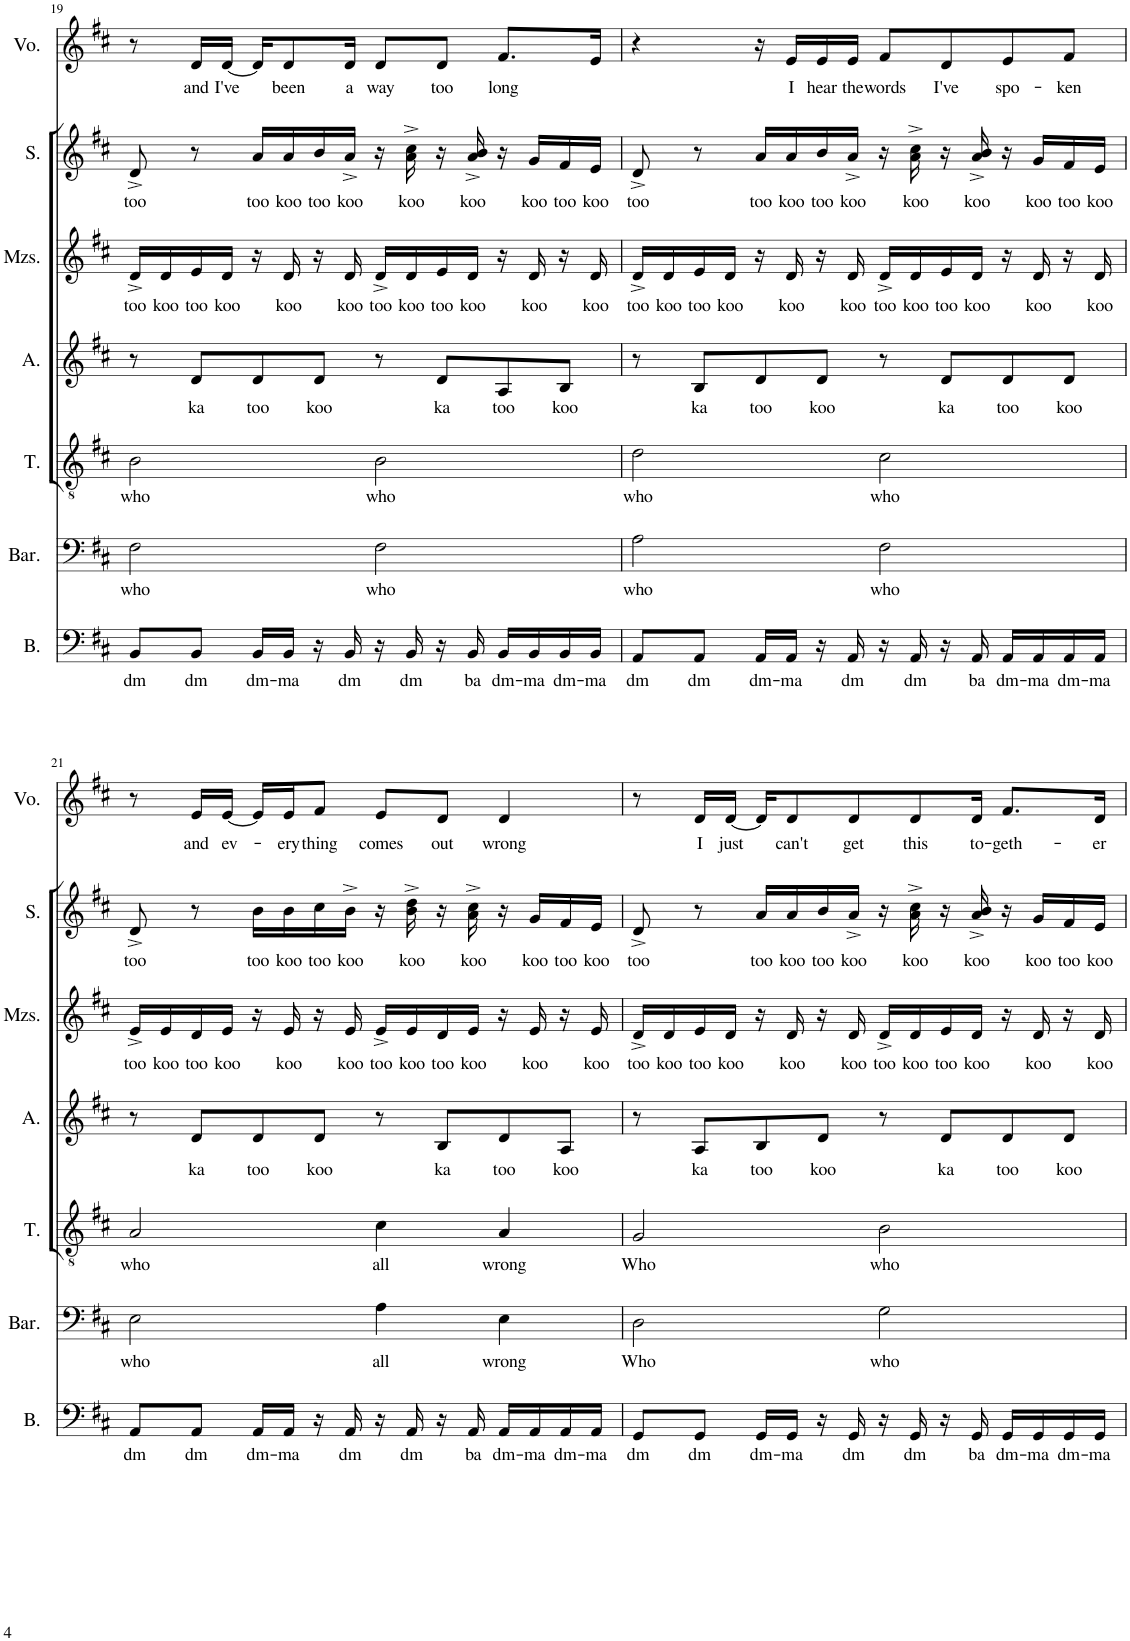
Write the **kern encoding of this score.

**kern	**text	**kern	**text	**kern	**text	**kern	**text	**kern	**text	**kern	**text	**kern	**text
*part7	*part7	*part6	*part6	*part5	*part5	*part4	*part4	*part3	*part3	*part2	*part2	*part1	*part1
*staff7	*staff7	*staff6	*staff6	*staff5	*staff5	*staff4	*staff4	*staff3	*staff3	*staff2	*staff2	*staff1	*staff1
*I"Bass	*	*I"Baritone	*	*I"Tenor	*	*I"Alto	*	*I"Mezzo-soprano	*	*I"Soprano	*	*I"Solo	*
*I'B.	*	*I'Bar.	*	*I'T.	*	*I'A.	*	*I'Mzs.	*	*I'S.	*	*	*
!!LO:PB:g=z
*clefF4	*	*clefF4	*	*clefGv2	*	*clefG2	*	*clefG2	*	*clefG2	*	*clefG2	*
*k[f#c#]	*	*k[f#c#]	*	*k[f#c#]	*	*k[f#c#]	*	*k[f#c#]	*	*k[f#c#]	*	*k[f#c#]	*
*M4/4	*	*M4/4	*	*M4/4	*	*M4/4	*	*M4/4	*	*M4/4	*	*M4/4	*
=19	=19	=19	=19	=19	=19	=19	=19	=19	=19	=19	=19	=19	=19
!	!LO:LY:b	!	!LO:LY:b	!	!LO:LY:b	!	!	!	!LO:LY:b	!	!LO:LY:b	!	!
8BB/L	dm	2F#\	who	2B\	who	8r	.	16d^/LL	too	8d^/	too	8r	.
!	!	!	!	!	!	!	!	!	!LO:LY:b	!	!	!	!
.	.	.	.	.	.	.	.	16d/	koo	.	.	.	.
!	!LO:LY:b	!	!	!	!	!	!LO:LY:b	!	!LO:LY:b	!	!	!	!LO:LY:b
8BB/J	dm	.	.	.	.	8d/L	ka	16e/	too	8r	.	16d/LL	and
!	!	!	!	!	!	!	!	!	!LO:LY:b	!	!	!	!LO:LY:b
.	.	.	.	.	.	.	.	16d/JJ	koo	.	.	[16d/JJ	I've
!	!LO:LY:b	!	!	!	!	!	!LO:LY:b	!	!	!	!LO:LY:b	!	!
16BB/LL	dm-	.	.	.	.	8d/	too	16r	.	16a/LL	too	16d/KL]	.
!	!LO:LY:b	!	!	!	!	!	!	!	!LO:LY:b	!	!LO:LY:b	!	!LO:LY:b
16BB/JJ	-ma	.	.	.	.	.	.	16d/	koo	16a/	koo	8d/	been
!	!	!	!	!	!	!	!LO:LY:b	!	!	!	!LO:LY:b	!	!
16r	.	.	.	.	.	8d/J	koo	16r	.	16b/	too	.	.
!	!LO:LY:b	!	!	!	!	!	!	!	!LO:LY:b	!	!LO:LY:b	!	!LO:LY:b
16BB/	dm	.	.	.	.	.	.	16d/	koo	16a^/JJ	koo	16d/Jk	a
!	!	!	!LO:LY:b	!	!LO:LY:b	!	!	!	!LO:LY:b	!	!	!	!LO:LY:b
16r	.	2F#\	who	2B\	who	8r	.	16d^/LL	too	16r	.	8d/L	way
!	!LO:LY:b	!	!	!	!	!	!	!	!LO:LY:b	!	!LO:LY:b	!	!
16BB/	dm	.	.	.	.	.	.	16d/	koo	16a\^ 16cc#\^	koo	.	.
!	!	!	!	!	!	!	!LO:LY:b	!	!LO:LY:b	!	!	!	!LO:LY:b
16r	.	.	.	.	.	8d/L	ka	16e/	too	16r	.	8d/J	too
!	!LO:LY:b	!	!	!	!	!	!	!	!LO:LY:b	!	!LO:LY:b	!	!
16BB/	ba	.	.	.	.	.	.	16d/JJ	koo	16a/^ 16b/^	koo	.	.
!	!LO:LY:b	!	!	!	!	!	!LO:LY:b	!	!	!	!	!	!LO:LY:b
16BB/LL	dm-	.	.	.	.	8A/	too	16r	.	16r	.	8.f#/L	long
!	!LO:LY:b	!	!	!	!	!	!	!	!LO:LY:b	!	!LO:LY:b	!	!
16BB/	-ma	.	.	.	.	.	.	16d/	koo	16g/LL	koo	.	.
!	!LO:LY:b	!	!	!	!	!	!LO:LY:b	!	!	!	!LO:LY:b	!	!
16BB/	dm-	.	.	.	.	8B/J	koo	16r	.	16f#/	too	.	.
!	!LO:LY:b	!	!	!	!	!	!	!	!LO:LY:b	!	!LO:LY:b	!	!
16BB/JJ	-ma	.	.	.	.	.	.	16d/	koo	16e/JJ	koo	16e/Jk	.
=20	=20	=20	=20	=20	=20	=20	=20	=20	=20	=20	=20	=20	=20
!	!LO:LY:b	!	!LO:LY:b	!	!LO:LY:b	!	!	!	!LO:LY:b	!	!LO:LY:b	!	!
8AA/L	dm	2A\	who	2d\	who	8r	.	16d^/LL	too	8d^/	too	4r	.
!	!	!	!	!	!	!	!	!	!LO:LY:b	!	!	!	!
.	.	.	.	.	.	.	.	16d/	koo	.	.	.	.
!	!LO:LY:b	!	!	!	!	!	!LO:LY:b	!	!LO:LY:b	!	!	!	!
8AA/J	dm	.	.	.	.	8B/L	ka	16e/	too	8r	.	.	.
!	!	!	!	!	!	!	!	!	!LO:LY:b	!	!	!	!
.	.	.	.	.	.	.	.	16d/JJ	koo	.	.	.	.
!	!LO:LY:b	!	!	!	!	!	!LO:LY:b	!	!	!	!LO:LY:b	!	!
16AA/LL	dm-	.	.	.	.	8d/	too	16r	.	16a/LL	too	16r	.
!	!LO:LY:b	!	!	!	!	!	!	!	!LO:LY:b	!	!LO:LY:b	!	!LO:LY:b
16AA/JJ	-ma	.	.	.	.	.	.	16d/	koo	16a/	koo	16e/LL	I
!	!	!	!	!	!	!	!LO:LY:b	!	!	!	!LO:LY:b	!	!LO:LY:b
16r	.	.	.	.	.	8d/J	koo	16r	.	16b/	too	16e/	hear
!	!LO:LY:b	!	!	!	!	!	!	!	!LO:LY:b	!	!LO:LY:b	!	!LO:LY:b
16AA/	dm	.	.	.	.	.	.	16d/	koo	16a^/JJ	koo	16e/JJ	the
!	!	!	!LO:LY:b	!	!LO:LY:b	!	!	!	!LO:LY:b	!	!	!	!LO:LY:b
16r	.	2F#\	who	2c#\	who	8r	.	16d^/LL	too	16r	.	8f#/L	words
!	!LO:LY:b	!	!	!	!	!	!	!	!LO:LY:b	!	!LO:LY:b	!	!
16AA/	dm	.	.	.	.	.	.	16d/	koo	16a\^ 16cc#\^	koo	.	.
!	!	!	!	!	!	!	!LO:LY:b	!	!LO:LY:b	!	!	!	!LO:LY:b
16r	.	.	.	.	.	8d/L	ka	16e/	too	16r	.	8d/	I've
!	!LO:LY:b	!	!	!	!	!	!	!	!LO:LY:b	!	!LO:LY:b	!	!
16AA/	ba	.	.	.	.	.	.	16d/JJ	koo	16a/^ 16b/^	koo	.	.
!	!LO:LY:b	!	!	!	!	!	!LO:LY:b	!	!	!	!	!	!LO:LY:b
16AA/LL	dm-	.	.	.	.	8d/	too	16r	.	16r	.	8e/	spo-
!	!LO:LY:b	!	!	!	!	!	!	!	!LO:LY:b	!	!LO:LY:b	!	!
16AA/	-ma	.	.	.	.	.	.	16d/	koo	16g/LL	koo	.	.
!	!LO:LY:b	!	!	!	!	!	!LO:LY:b	!	!	!	!LO:LY:b	!	!LO:LY:b
16AA/	dm-	.	.	.	.	8d/J	koo	16r	.	16f#/	too	8f#/J	-ken
!	!LO:LY:b	!	!	!	!	!	!	!	!LO:LY:b	!	!LO:LY:b	!	!
16AA/JJ	-ma	.	.	.	.	.	.	16d/	koo	16e/JJ	koo	.	.
!!LO:LB:g=z
=21	=21	=21	=21	=21	=21	=21	=21	=21	=21	=21	=21	=21	=21
!	!LO:LY:b	!	!LO:LY:b	!	!LO:LY:b	!	!	!	!LO:LY:b	!	!LO:LY:b	!	!
8AA/L	dm	2E\	who	2A/	who	8r	.	16e^/LL	too	8d^/	too	8r	.
!	!	!	!	!	!	!	!	!	!LO:LY:b	!	!	!	!
.	.	.	.	.	.	.	.	16e/	koo	.	.	.	.
!	!LO:LY:b	!	!	!	!	!	!LO:LY:b	!	!LO:LY:b	!	!	!	!LO:LY:b
8AA/J	dm	.	.	.	.	8d/L	ka	16d/	too	8r	.	16e/LL	and
!	!	!	!	!	!	!	!	!	!LO:LY:b	!	!	!	!LO:LY:b
.	.	.	.	.	.	.	.	16e/JJ	koo	.	.	[16e/JJ	ev-
!	!LO:LY:b	!	!	!	!	!	!LO:LY:b	!	!	!	!LO:LY:b	!	!
16AA/LL	dm-	.	.	.	.	8d/	too	16r	.	16b\LL	too	16e/LL]	.
!	!LO:LY:b	!	!	!	!	!	!	!	!LO:LY:b	!	!LO:LY:b	!	!LO:LY:b
16AA/JJ	-ma	.	.	.	.	.	.	16e/	koo	16b\	koo	16e/J	ery
!	!	!	!	!	!	!	!LO:LY:b	!	!	!	!LO:LY:b	!	!LO:LY:b
16r	.	.	.	.	.	8d/J	koo	16r	.	16cc#\	too	8f#/J	thing
!	!LO:LY:b	!	!	!	!	!	!	!	!LO:LY:b	!	!LO:LY:b	!	!
16AA/	dm	.	.	.	.	.	.	16e/	koo	16b^\JJ	koo	.	.
!	!	!	!LO:LY:b	!	!LO:LY:b	!	!	!	!LO:LY:b	!	!	!	!LO:LY:b
16r	.	4A\	all	4c#\	all	8r	.	16e^/LL	too	16r	.	8e/L	comes
!	!LO:LY:b	!	!	!	!	!	!	!	!LO:LY:b	!	!LO:LY:b	!	!
16AA/	dm	.	.	.	.	.	.	16e/	koo	16b\^ 16dd\^	koo	.	.
!	!	!	!	!	!	!	!LO:LY:b	!	!LO:LY:b	!	!	!	!LO:LY:b
16r	.	.	.	.	.	8B/L	ka	16d/	too	16r	.	8d/J	out
!	!LO:LY:b	!	!	!	!	!	!	!	!LO:LY:b	!	!LO:LY:b	!	!
16AA/	ba	.	.	.	.	.	.	16e/JJ	koo	16a\^ 16cc#\^	koo	.	.
!	!LO:LY:b	!	!LO:LY:b	!	!LO:LY:b	!	!LO:LY:b	!	!	!	!	!	!LO:LY:b
16AA/LL	dm-	4E\	wrong	4A/	wrong	8d/	too	16r	.	16r	.	4d/	wrong
!	!LO:LY:b	!	!	!	!	!	!	!	!LO:LY:b	!	!LO:LY:b	!	!
16AA/	-ma	.	.	.	.	.	.	16e/	koo	16g/LL	koo	.	.
!	!LO:LY:b	!	!	!	!	!	!LO:LY:b	!	!	!	!LO:LY:b	!	!
16AA/	dm-	.	.	.	.	8A/J	koo	16r	.	16f#/	too	.	.
!	!LO:LY:b	!	!	!	!	!	!	!	!LO:LY:b	!	!LO:LY:b	!	!
16AA/JJ	-ma	.	.	.	.	.	.	16e/	koo	16e/JJ	koo	.	.
=22	=22	=22	=22	=22	=22	=22	=22	=22	=22	=22	=22	=22	=22
!	!LO:LY:b	!	!LO:LY:b	!	!LO:LY:b	!	!	!	!LO:LY:b	!	!LO:LY:b	!	!
8GG/L	dm	2D\	Who	2G/	Who	8r	.	16d^/LL	too	8d^/	too	8r	.
!	!	!	!	!	!	!	!	!	!LO:LY:b	!	!	!	!
.	.	.	.	.	.	.	.	16d/	koo	.	.	.	.
!	!LO:LY:b	!	!	!	!	!	!LO:LY:b	!	!LO:LY:b	!	!	!	!LO:LY:b
8GG/J	dm	.	.	.	.	8A/L	ka	16e/	too	8r	.	16d/LL	I
!	!	!	!	!	!	!	!	!	!LO:LY:b	!	!	!	!LO:LY:b
.	.	.	.	.	.	.	.	16d/JJ	koo	.	.	[16d/JJ	just
!	!LO:LY:b	!	!	!	!	!	!LO:LY:b	!	!	!	!LO:LY:b	!	!
16GG/LL	dm-	.	.	.	.	8B/	too	16r	.	16a/LL	too	16d/KL]	.
!	!LO:LY:b	!	!	!	!	!	!	!	!LO:LY:b	!	!LO:LY:b	!	!LO:LY:b
16GG/JJ	-ma	.	.	.	.	.	.	16d/	koo	16a/	koo	8d/	can't
!	!	!	!	!	!	!	!LO:LY:b	!	!	!	!LO:LY:b	!	!
16r	.	.	.	.	.	8d/J	koo	16r	.	16b/	too	.	.
!	!LO:LY:b	!	!	!	!	!	!	!	!LO:LY:b	!	!LO:LY:b	!	!LO:LY:b
16GG/	dm	.	.	.	.	.	.	16d/	koo	16a^/JJ	koo	8d/	get
!	!	!	!LO:LY:b	!	!LO:LY:b	!	!	!	!LO:LY:b	!	!	!	!
16r	.	2G\	who	2B\	who	8r	.	16d^/LL	too	16r	.	.	.
!	!LO:LY:b	!	!	!	!	!	!	!	!LO:LY:b	!	!LO:LY:b	!	!LO:LY:b
16GG/	dm	.	.	.	.	.	.	16d/	koo	16a\^ 16cc#\^	koo	8d/	this
!	!	!	!	!	!	!	!LO:LY:b	!	!LO:LY:b	!	!	!	!
16r	.	.	.	.	.	8d/L	ka	16e/	too	16r	.	.	.
!	!LO:LY:b	!	!	!	!	!	!	!	!LO:LY:b	!	!LO:LY:b	!	!LO:LY:b
16GG/	ba	.	.	.	.	.	.	16d/JJ	koo	16a/^ 16b/^	koo	16d/Jk	to-
!	!LO:LY:b	!	!	!	!	!	!LO:LY:b	!	!	!	!	!	!LO:LY:b
16GG/LL	dm-	.	.	.	.	8d/	too	16r	.	16r	.	8.f#/L	-geth-
!	!LO:LY:b	!	!	!	!	!	!	!	!LO:LY:b	!	!LO:LY:b	!	!
16GG/	-ma	.	.	.	.	.	.	16d/	koo	16g/LL	koo	.	.
!	!LO:LY:b	!	!	!	!	!	!LO:LY:b	!	!	!	!LO:LY:b	!	!
16GG/	dm-	.	.	.	.	8d/J	koo	16r	.	16f#/	too	.	.
!	!LO:LY:b	!	!	!	!	!	!	!	!LO:LY:b	!	!LO:LY:b	!	!LO:LY:b
16GG/JJ	-ma	.	.	.	.	.	.	16d/	koo	16e/JJ	koo	16d/Jk	-er
=	=	=	=	=	=	=	=	=	=	=	=	=	=
*-	*-	*-	*-	*-	*-	*-	*-	*-	*-	*-	*-	*-	*-
